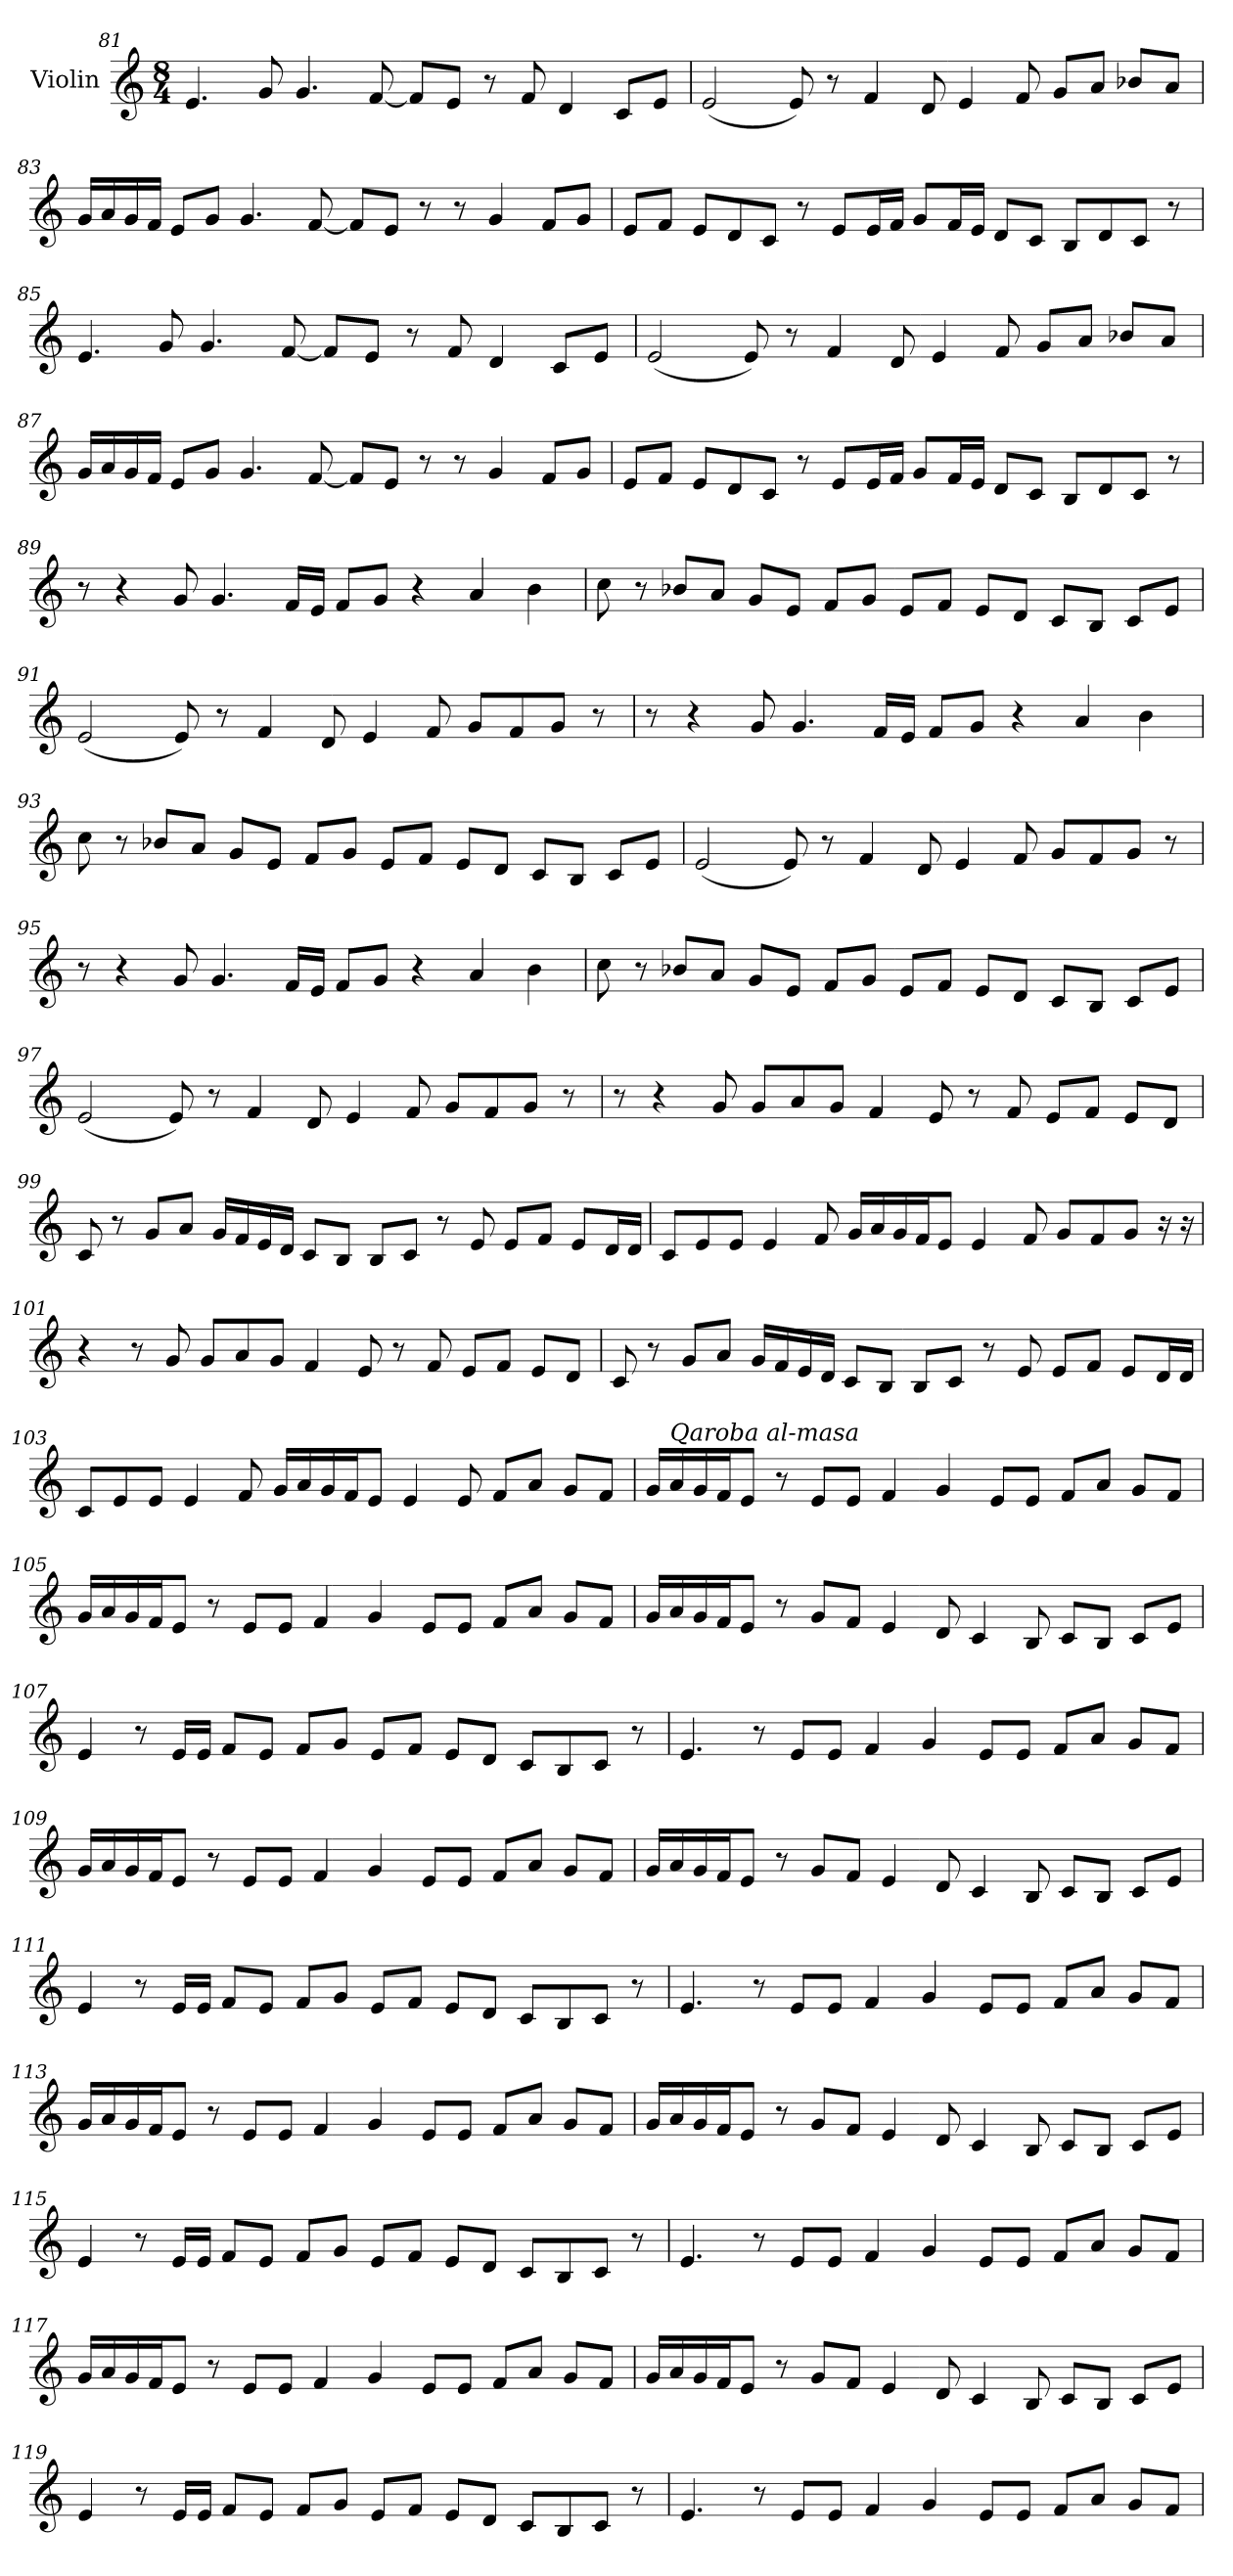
**kern
*part1
*staff1
*I"Violin
*clefG2
*k[]
*M8/4
=81
4.e/
8g/
4.g/
[8f/
8f/L]
8e/J
8r
8f/
4d/
8c/L
8e/J
!!LO:PB:g=z
=82
(2e/
8e/)
8r
4f/
8d/
4e/
8f/
8g/L
8a/J
8b-X/L
8a/J
=83
16g/LL
16a/
16g/
16f/JJ
8e/L
8g/J
4.g/
[8f/
8f/L]
8e/J
8r
8r
4g/
8f/L
8g/J
!!LO:LB:g=z
=84
8e/L
8f/J
8e/L
8d/
8c/J
8r
8e/L
16e/L
16f/JJ
8g/L
16f/L
16e/JJ
8d/L
8c/J
8B/L
8d/
8c/J
8r
=85
4.e/
8g/
4.g/
[8f/
8f/L]
8e/J
8r
8f/
4d/
8c/L
8e/J
!!LO:LB:g=z
=86
(2e/
8e/)
8r
4f/
8d/
4e/
8f/
8g/L
8a/J
8b-X/L
8a/J
=87
16g/LL
16a/
16g/
16f/JJ
8e/L
8g/J
4.g/
[8f/
8f/L]
8e/J
8r
8r
4g/
8f/L
8g/J
!!LO:LB:g=z
=88
8e/L
8f/J
8e/L
8d/
8c/J
8r
8e/L
16e/L
16f/JJ
8g/L
16f/L
16e/JJ
8d/L
8c/J
8B/L
8d/
8c/J
8r
=89
8r
4r
8g/
4.g/
16f/LL
16e/JJ
8f/L
8g/J
4r
4a/
4b\
!!LO:LB:g=z
=90
8cc\
8r
8b-X/L
8a/J
8g/L
8e/J
8f/L
8g/J
8e/L
8f/J
8e/L
8d/J
8c/L
8B/J
8c/L
8e/J
=91
(2e/
8e/)
8r
4f/
8d/
4e/
8f/
8g/L
8f/
8g/J
8r
!!LO:LB:g=z
=92
8r
4r
8g/
4.g/
16f/LL
16e/JJ
8f/L
8g/J
4r
4a/
4b\
=93
8cc\
8r
8b-X/L
8a/J
8g/L
8e/J
8f/L
8g/J
8e/L
8f/J
8e/L
8d/J
8c/L
8B/J
8c/L
8e/J
=94
(2e/
8e/)
8r
4f/
8d/
4e/
8f/
8g/L
8f/
8g/J
8r
!!LO:LB:g=z
=95
8r
4r
8g/
4.g/
16f/LL
16e/JJ
8f/L
8g/J
4r
4a/
4b\
!!LO:LB:g=z
=96
8cc\
8r
8b-X/L
8a/J
8g/L
8e/J
8f/L
8g/J
8e/L
8f/J
8e/L
8d/J
8c/L
8B/J
8c/L
8e/J
=97
(2e/
8e/)
8r
4f/
8d/
4e/
8f/
8g/L
8f/
8g/J
8r
!!LO:LB:g=z
=98
8r
4r
8g/
8g/L
8a/
8g/J
4f/
8e/
8r
8f/
8e/L
8f/J
8e/L
8d/J
=99
8c/
8r
8g/L
8a/J
16g/LL
16f/
16e/
16d/JJ
8c/L
8B/J
8B/L
8c/J
8r
8e/
8e/L
8f/J
8e/L
16d/L
16d/JJ
!!LO:LB:g=z
=100
8c/L
8e/
8e/J
4e/
8f/
16g/LL
16a/
16g/
16f/J
8e/J
4e/
8f/
8g/L
8f/
8g/J
16r
16r
=101
4r
8r
8g/
8g/L
8a/
8g/J
4f/
8e/
8r
8f/
8e/L
8f/J
8e/L
8d/J
!!LO:LB:g=z
=102
8c/
8r
8g/L
8a/J
16g/LL
16f/
16e/
16d/JJ
8c/L
8B/J
8B/L
8c/J
8r
8e/
8e/L
8f/J
8e/L
16d/L
16d/JJ
=103
8c/L
8e/
8e/J
4e/
8f/
16g/LL
16a/
16g/
16f/J
8e/J
4e/
8e/
8f/L
8a/J
8g/L
8f/J
!!LO:PB:g=z
=104
16g/LL
!LO:TX:a:i:t=Qaroba al-masa
16a/
16g/
16f/J
8e/J
8r
8e/L
8e/J
4f/
4g/
8e/L
8e/J
8f/L
8a/J
8g/L
8f/J
=105
16g/LL
16a/
16g/
16f/J
8e/J
8r
8e/L
8e/J
4f/
4g/
8e/L
8e/J
8f/L
8a/J
8g/L
8f/J
!!LO:LB:g=z
=106
16g/LL
16a/
16g/
16f/J
8e/J
8r
8g/L
8f/J
4e/
8d/
4c/
8B/
8c/L
8B/J
8c/L
8e/J
=107
4e/
8r
16e/LL
16e/JJ
8f/L
8e/J
8f/L
8g/J
8e/L
8f/J
8e/L
8d/J
8c/L
8B/
8c/J
8r
!!LO:LB:g=z
=108
4.e/
8r
8e/L
8e/J
4f/
4g/
8e/L
8e/J
8f/L
8a/J
8g/L
8f/J
=109
16g/LL
16a/
16g/
16f/J
8e/J
8r
8e/L
8e/J
4f/
4g/
8e/L
8e/J
8f/L
8a/J
8g/L
8f/J
!!LO:LB:g=z
=110
16g/LL
16a/
16g/
16f/J
8e/J
8r
8g/L
8f/J
4e/
8d/
4c/
8B/
8c/L
8B/J
8c/L
8e/J
=111
4e/
8r
16e/LL
16e/JJ
8f/L
8e/J
8f/L
8g/J
8e/L
8f/J
8e/L
8d/J
8c/L
8B/
8c/J
8r
!!LO:LB:g=z
=112
4.e/
8r
8e/L
8e/J
4f/
4g/
8e/L
8e/J
8f/L
8a/J
8g/L
8f/J
=113
16g/LL
16a/
16g/
16f/J
8e/J
8r
8e/L
8e/J
4f/
4g/
8e/L
8e/J
8f/L
8a/J
8g/L
8f/J
!!LO:LB:g=z
=114
16g/LL
16a/
16g/
16f/J
8e/J
8r
8g/L
8f/J
4e/
8d/
4c/
8B/
8c/L
8B/J
8c/L
8e/J
=115
4e/
8r
16e/LL
16e/JJ
8f/L
8e/J
8f/L
8g/J
8e/L
8f/J
8e/L
8d/J
8c/L
8B/
8c/J
8r
!!LO:LB:g=z
=116
4.e/
8r
8e/L
8e/J
4f/
4g/
8e/L
8e/J
8f/L
8a/J
8g/L
8f/J
=117
16g/LL
16a/
16g/
16f/J
8e/J
8r
8e/L
8e/J
4f/
4g/
8e/L
8e/J
8f/L
8a/J
8g/L
8f/J
!!LO:LB:g=z
=118
16g/LL
16a/
16g/
16f/J
8e/J
8r
8g/L
8f/J
4e/
8d/
4c/
8B/
8c/L
8B/J
8c/L
8e/J
=119
4e/
8r
16e/LL
16e/JJ
8f/L
8e/J
8f/L
8g/J
8e/L
8f/J
8e/L
8d/J
8c/L
8B/
8c/J
8r
!!LO:LB:g=z
=120
4.e/
8r
8e/L
8e/J
4f/
4g/
8e/L
8e/J
8f/L
8a/J
8g/L
8f/J
=
*-
